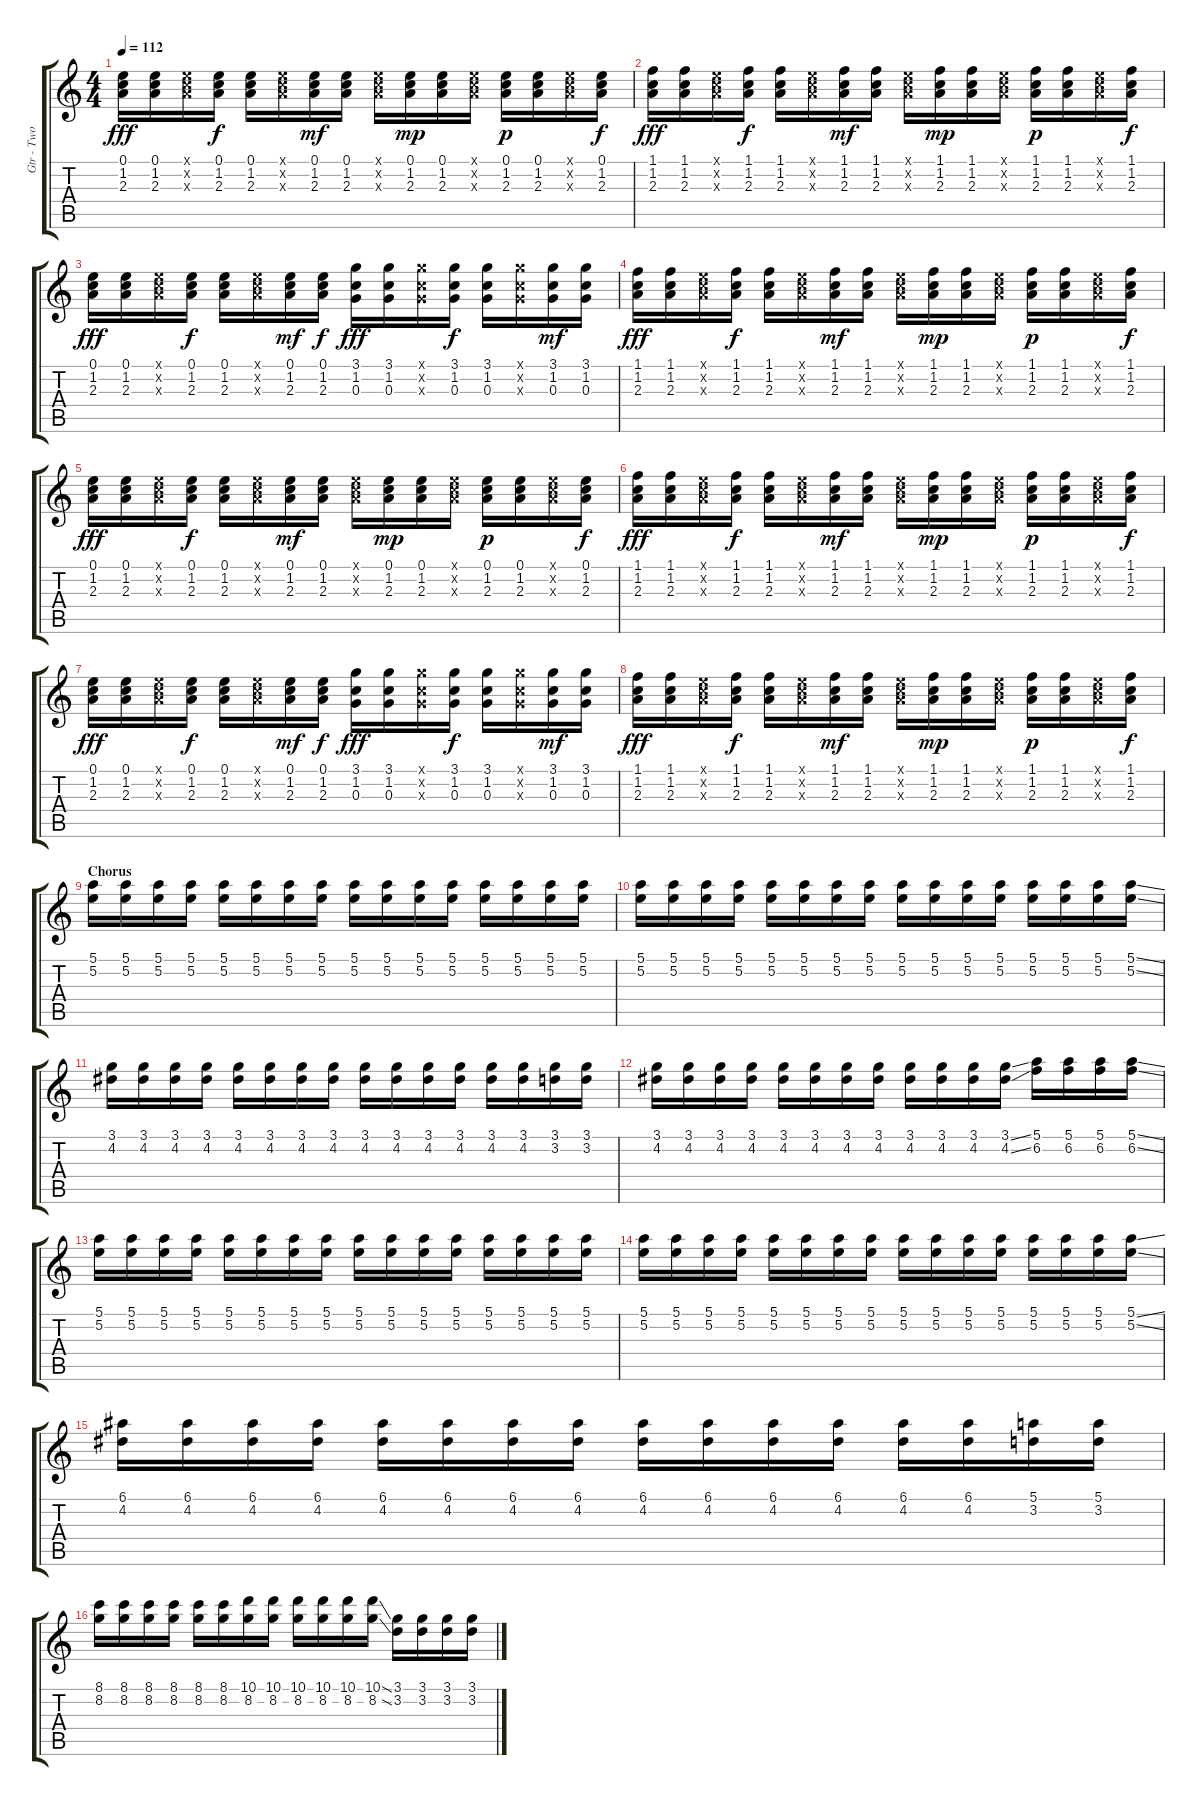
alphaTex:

\track ("Gtr - Two" "Gtr - Two") {instrument distortionguitar}
\staff {score tabs}
\tuning (E4 B3 G3 D3 A2 E2) {hide}
\ts (4 4)
\tempo 112
\clef g2
\ks c
(0.1 1.2 2.3).16{dy fff} (0.1 1.2 2.3).16 (0.1{x} 1.2{x} 2.3{x}).16 (0.1 1.2 2.3).16{dy f} (0.1 1.2 2.3).16 (0.1{x} 1.2{x} 2.3{x}).16 (0.1 1.2 2.3).16{dy mf} (0.1 1.2 2.3).16 (0.1{x} 1.2{x} 2.3{x}).16 (0.1 1.2 2.3).16{dy mp} (0.1 1.2 2.3).16 (0.1{x} 1.2{x} 2.3{x}).16 (0.1 1.2 2.3).16{dy p} (0.1 1.2 2.3).16 (0.1{x} 1.2{x} 2.3{x}).16 (0.1 1.2 2.3).16{dy f} |
(1.1 1.2 2.3).16{dy fff} (1.1 1.2 2.3).16 (0.1{x} 1.2{x} 2.3{x}).16 (1.1 1.2 2.3).16{dy f} (1.1 1.2 2.3).16 (0.1{x} 1.2{x} 2.3{x}).16 (1.1 1.2 2.3).16{dy mf} (1.1 1.2 2.3).16 (0.1{x} 1.2{x} 2.3{x}).16 (1.1 1.2 2.3).16{dy mp} (1.1 1.2 2.3).16 (0.1{x} 1.2{x} 2.3{x}).16 (1.1 1.2 2.3).16{dy p} (1.1 1.2 2.3).16 (0.1{x} 1.2{x} 2.3{x}).16 (1.1 1.2 2.3).16{dy f} |
(0.1 1.2 2.3).16{dy fff} (0.1 1.2 2.3).16 (0.1{x} 1.2{x} 2.3{x}).16 (0.1 1.2 2.3).16{dy f} (0.1 1.2 2.3).16 (0.1{x} 1.2{x} 2.3{x}).16 (0.1 1.2 2.3).16{dy mf} (0.1 1.2 2.3).16{dy f} (3.1 1.2 0.3).16{dy fff} (3.1 1.2 0.3).16 (3.1{x} 1.2{x} 0.3{x}).16 (3.1 1.2 0.3).16{dy f} (3.1 1.2 0.3).16 (3.1{x} 1.2{x} 0.3{x}).16 (3.1 1.2 0.3).16{dy mf} (3.1 1.2 0.3).16 |
(1.1 1.2 2.3).16{dy fff} (1.1 1.2 2.3).16 (0.1{x} 1.2{x} 2.3{x}).16 (1.1 1.2 2.3).16{dy f} (1.1 1.2 2.3).16 (0.1{x} 1.2{x} 2.3{x}).16 (1.1 1.2 2.3).16{dy mf} (1.1 1.2 2.3).16 (0.1{x} 1.2{x} 2.3{x}).16 (1.1 1.2 2.3).16{dy mp} (1.1 1.2 2.3).16 (0.1{x} 1.2{x} 2.3{x}).16 (1.1 1.2 2.3).16{dy p} (1.1 1.2 2.3).16 (0.1{x} 1.2{x} 2.3{x}).16 (1.1 1.2 2.3).16{dy f} |
(0.1 1.2 2.3).16{dy fff} (0.1 1.2 2.3).16 (0.1{x} 1.2{x} 2.3{x}).16 (0.1 1.2 2.3).16{dy f} (0.1 1.2 2.3).16 (0.1{x} 1.2{x} 2.3{x}).16 (0.1 1.2 2.3).16{dy mf} (0.1 1.2 2.3).16 (0.1{x} 1.2{x} 2.3{x}).16 (0.1 1.2 2.3).16{dy mp} (0.1 1.2 2.3).16 (0.1{x} 1.2{x} 2.3{x}).16 (0.1 1.2 2.3).16{dy p} (0.1 1.2 2.3).16 (0.1{x} 1.2{x} 2.3{x}).16 (0.1 1.2 2.3).16{dy f} |
(1.1 1.2 2.3).16{dy fff} (1.1 1.2 2.3).16 (0.1{x} 1.2{x} 2.3{x}).16 (1.1 1.2 2.3).16{dy f} (1.1 1.2 2.3).16 (0.1{x} 1.2{x} 2.3{x}).16 (1.1 1.2 2.3).16{dy mf} (1.1 1.2 2.3).16 (0.1{x} 1.2{x} 2.3{x}).16 (1.1 1.2 2.3).16{dy mp} (1.1 1.2 2.3).16 (0.1{x} 1.2{x} 2.3{x}).16 (1.1 1.2 2.3).16{dy p} (1.1 1.2 2.3).16 (0.1{x} 1.2{x} 2.3{x}).16 (1.1 1.2 2.3).16{dy f} |
(0.1 1.2 2.3).16{dy fff} (0.1 1.2 2.3).16 (0.1{x} 1.2{x} 2.3{x}).16 (0.1 1.2 2.3).16{dy f} (0.1 1.2 2.3).16 (0.1{x} 1.2{x} 2.3{x}).16 (0.1 1.2 2.3).16{dy mf} (0.1 1.2 2.3).16{dy f} (3.1 1.2 0.3).16{dy fff} (3.1 1.2 0.3).16 (3.1{x} 1.2{x} 0.3{x}).16 (3.1 1.2 0.3).16{dy f} (3.1 1.2 0.3).16 (3.1{x} 1.2{x} 0.3{x}).16 (3.1 1.2 0.3).16{dy mf} (3.1 1.2 0.3).16 |
(1.1 1.2 2.3).16{dy fff} (1.1 1.2 2.3).16 (0.1{x} 1.2{x} 2.3{x}).16 (1.1 1.2 2.3).16{dy f} (1.1 1.2 2.3).16 (0.1{x} 1.2{x} 2.3{x}).16 (1.1 1.2 2.3).16{dy mf} (1.1 1.2 2.3).16 (0.1{x} 1.2{x} 2.3{x}).16 (1.1 1.2 2.3).16{dy mp} (1.1 1.2 2.3).16 (0.1{x} 1.2{x} 2.3{x}).16 (1.1 1.2 2.3).16{dy p} (1.1 1.2 2.3).16 (0.1{x} 1.2{x} 2.3{x}).16 (1.1 1.2 2.3).16{dy f} |
\section ("" "Chorus")
(5.1 5.2).16 (5.1 5.2).16 (5.1 5.2).16 (5.1 5.2).16 (5.1 5.2).16 (5.1 5.2).16 (5.1 5.2).16 (5.1 5.2).16 (5.1 5.2).16 (5.1 5.2).16 (5.1 5.2).16 (5.1 5.2).16 (5.1 5.2).16 (5.1 5.2).16 (5.1 5.2).16 (5.1 5.2).16 |
(5.1 5.2).16 (5.1 5.2).16 (5.1 5.2).16 (5.1 5.2).16 (5.1 5.2).16 (5.1 5.2).16 (5.1 5.2).16 (5.1 5.2).16 (5.1 5.2).16 (5.1 5.2).16 (5.1 5.2).16 (5.1 5.2).16 (5.1 5.2).16 (5.1 5.2).16 (5.1 5.2).16 (5.1{ss} 5.2{ss}).16 |
(3.1 4.2).16 (3.1 4.2).16 (3.1 4.2).16 (3.1 4.2).16 (3.1 4.2).16 (3.1 4.2).16 (3.1 4.2).16 (3.1 4.2).16 (3.1 4.2).16 (3.1 4.2).16 (3.1 4.2).16 (3.1 4.2).16 (3.1 4.2).16 (3.1 4.2).16 (3.1 3.2).16 (3.1 3.2).16 |
(3.1 4.2).16 (3.1 4.2).16 (3.1 4.2).16 (3.1 4.2).16 (3.1 4.2).16 (3.1 4.2).16 (3.1 4.2).16 (3.1 4.2).16 (3.1 4.2).16 (3.1 4.2).16 (3.1 4.2).16 (3.1{ss} 4.2{ss}).16 (5.1 6.2).16 (5.1 6.2).16 (5.1 6.2).16 (5.1{ss} 6.2{ss}).16 |
(5.1 5.2).16 (5.1 5.2).16 (5.1 5.2).16 (5.1 5.2).16 (5.1 5.2).16 (5.1 5.2).16 (5.1 5.2).16 (5.1 5.2).16 (5.1 5.2).16 (5.1 5.2).16 (5.1 5.2).16 (5.1 5.2).16 (5.1 5.2).16 (5.1 5.2).16 (5.1 5.2).16 (5.1 5.2).16 |
(5.1 5.2).16 (5.1 5.2).16 (5.1 5.2).16 (5.1 5.2).16 (5.1 5.2).16 (5.1 5.2).16 (5.1 5.2).16 (5.1 5.2).16 (5.1 5.2).16 (5.1 5.2).16 (5.1 5.2).16 (5.1 5.2).16 (5.1 5.2).16 (5.1 5.2).16 (5.1 5.2).16 (5.1{ss} 5.2{ss}).16 |
(6.1 4.2).16 (6.1 4.2).16 (6.1 4.2).16 (6.1 4.2).16 (6.1 4.2).16 (6.1 4.2).16 (6.1 4.2).16 (6.1 4.2).16 (6.1 4.2).16 (6.1 4.2).16 (6.1 4.2).16 (6.1 4.2).16 (6.1 4.2).16 (6.1 4.2).16 (5.1 3.2).16 (5.1 3.2).16 |
(8.1 8.2).16 (8.1 8.2).16 (8.1 8.2).16 (8.1 8.2).16 (8.1 8.2).16 (8.1 8.2).16 (10.1 8.2).16 (10.1 8.2).16 (10.1 8.2).16 (10.1 8.2).16 (10.1 8.2).16 (10.1{ss} 8.2{ss}).16 (3.1 3.2).16 (3.1 3.2).16 (3.1 3.2).16 (3.1 3.2).16
